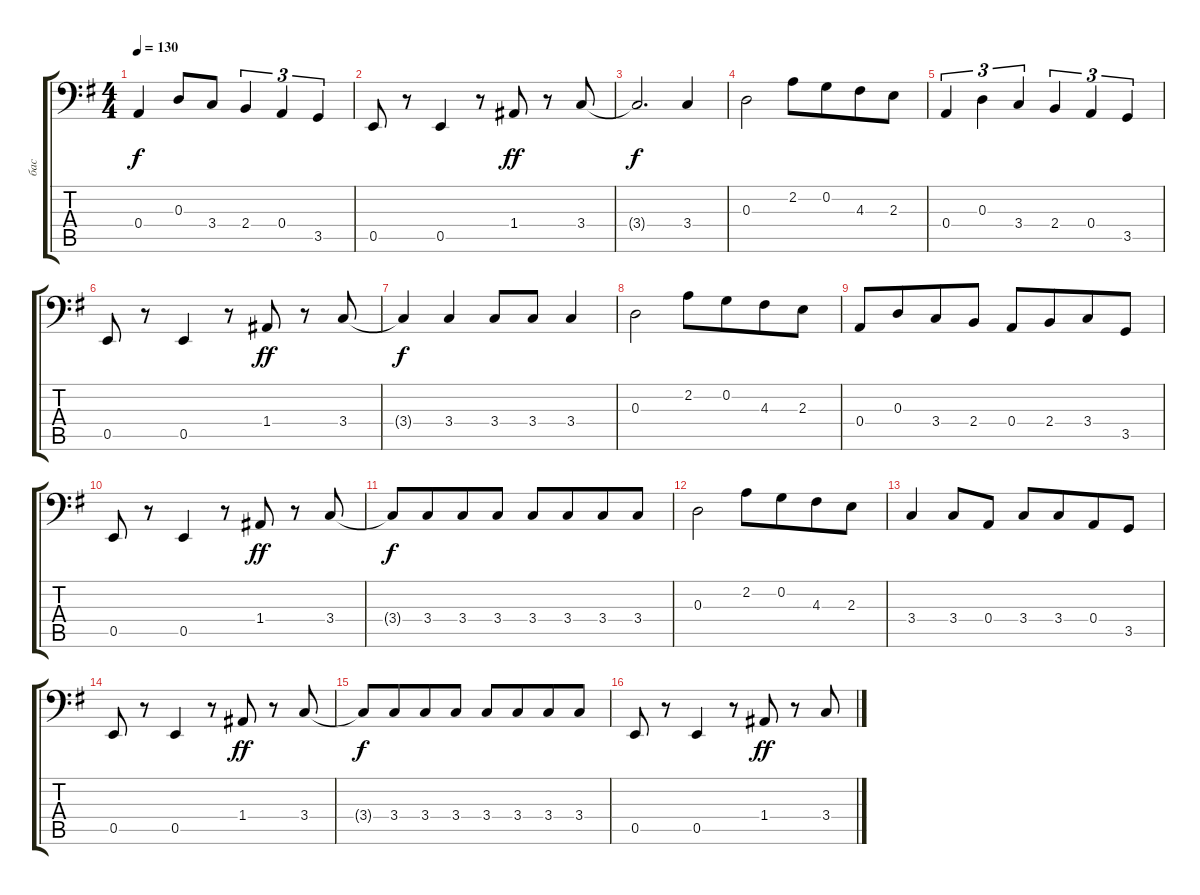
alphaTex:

\track ("бас" "бас") {instrument electricbassfinger}
\staff {score tabs}
\tuning (C3 G2 D2 A1 E1 B0) {hide}
\ts (4 4)
\tempo 130
\clef f4
\ks eminor
0.4.4{dy f} 0.3.8 3.4.8 2.4.4{tu (3 2)} 0.4.4{tu (3 2)} 3.5.4{tu (3 2)} |
0.5.8 r.8 0.5.4 r.8 1.4.8{dy ff} r.8 3.4.8 |
3.4{t}.2{d dy f} 3.4.4 |
0.3.2 2.2.8 0.2.8{beam merge} 4.3.8 2.3.8 |
0.4.4{tu (3 2)} 0.3.4{tu (3 2)} 3.4.4{tu (3 2)} 2.4.4{tu (3 2)} 0.4.4{tu (3 2)} 3.5.4{tu (3 2)} |
0.5.8 r.8 0.5.4 r.8 1.4.8{dy ff} r.8 3.4.8 |
3.4{t}.4{dy f} 3.4.4 3.4.8 3.4.8 3.4.4 |
0.3.2 2.2.8 0.2.8{beam merge} 4.3.8 2.3.8 |
0.4.8 0.3.8{beam merge} 3.4.8 2.4.8 0.4.8 2.4.8{beam merge} 3.4.8 3.5.8 |
0.5.8 r.8 0.5.4 r.8 1.4.8{dy ff} r.8 3.4.8 |
3.4{t}.8{dy f} 3.4.8{beam merge} 3.4.8 3.4.8 3.4.8 3.4.8{beam merge} 3.4.8 3.4.8 |
0.3.2 2.2.8 0.2.8{beam merge} 4.3.8 2.3.8 |
3.4.4 3.4.8 0.4.8 3.4.8 3.4.8{beam merge} 0.4.8 3.5.8 |
0.5.8 r.8 0.5.4 r.8 1.4.8{dy ff} r.8 3.4.8 |
3.4{t}.8{dy f} 3.4.8{beam merge} 3.4.8 3.4.8 3.4.8 3.4.8{beam merge} 3.4.8 3.4.8 |
0.5.8 r.8 0.5.4 r.8 1.4.8{dy ff} r.8 3.4.8
